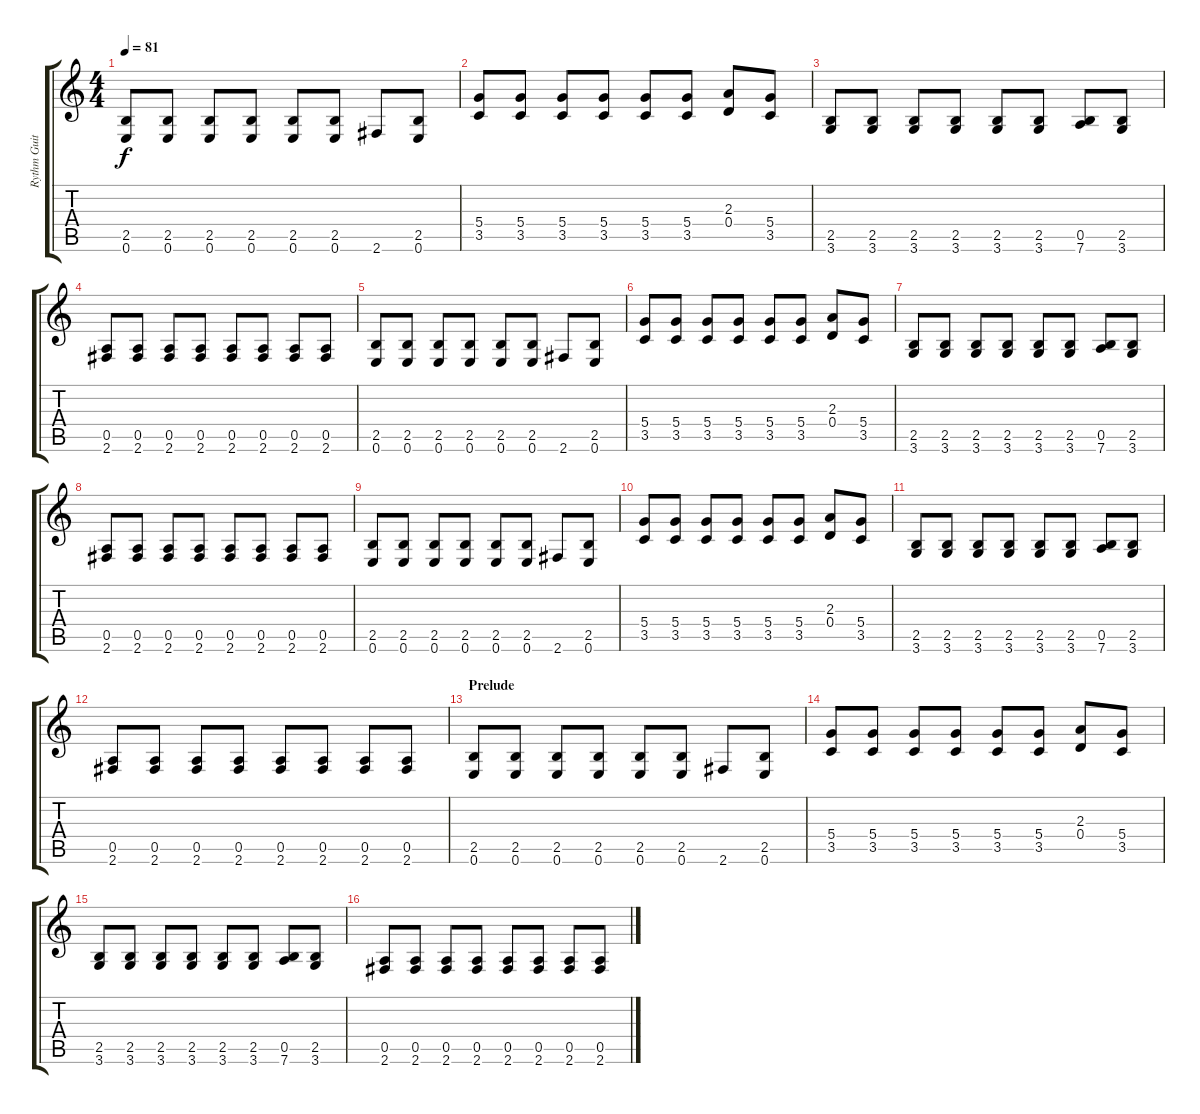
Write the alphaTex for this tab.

\track ("Rythm Guitar" "Rythm Guit") {instrument distortionguitar}
\staff {score tabs}
\tuning (E4 B3 G3 D3 A2 E2) {hide}
\ts (4 4)
\tempo 81
\clef g2
\ks c
(2.5 0.6).8{dy f volume 13} (2.5 0.6).8 (2.5 0.6).8 (2.5 0.6).8 (2.5 0.6).8 (2.5 0.6).8 2.6.8 (2.5 0.6).8 |
(5.4 3.5).8 (5.4 3.5).8 (5.4 3.5).8 (5.4 3.5).8 (5.4 3.5).8 (5.4 3.5).8 (2.3 0.4).8 (5.4 3.5).8 |
(2.5 3.6).8 (2.5 3.6).8 (2.5 3.6).8 (2.5 3.6).8 (2.5 3.6).8 (2.5 3.6).8 (0.5 7.6).8 (2.5 3.6).8 |
(0.5 2.6).8 (0.5 2.6).8 (0.5 2.6).8 (0.5 2.6).8 (0.5 2.6).8 (0.5 2.6).8 (0.5 2.6).8 (0.5 2.6).8 |
(2.5 0.6).8 (2.5 0.6).8 (2.5 0.6).8 (2.5 0.6).8 (2.5 0.6).8 (2.5 0.6).8 2.6.8 (2.5 0.6).8 |
(5.4 3.5).8 (5.4 3.5).8 (5.4 3.5).8 (5.4 3.5).8 (5.4 3.5).8 (5.4 3.5).8 (2.3 0.4).8 (5.4 3.5).8 |
(2.5 3.6).8 (2.5 3.6).8 (2.5 3.6).8 (2.5 3.6).8 (2.5 3.6).8 (2.5 3.6).8 (0.5 7.6).8 (2.5 3.6).8 |
(0.5 2.6).8 (0.5 2.6).8 (0.5 2.6).8 (0.5 2.6).8 (0.5 2.6).8 (0.5 2.6).8 (0.5 2.6).8 (0.5 2.6).8 |
(2.5 0.6).8 (2.5 0.6).8 (2.5 0.6).8 (2.5 0.6).8 (2.5 0.6).8 (2.5 0.6).8 2.6.8 (2.5 0.6).8 |
(5.4 3.5).8 (5.4 3.5).8 (5.4 3.5).8 (5.4 3.5).8 (5.4 3.5).8 (5.4 3.5).8 (2.3 0.4).8 (5.4 3.5).8 |
(2.5 3.6).8 (2.5 3.6).8 (2.5 3.6).8 (2.5 3.6).8 (2.5 3.6).8 (2.5 3.6).8 (0.5 7.6).8 (2.5 3.6).8 |
(0.5 2.6).8 (0.5 2.6).8 (0.5 2.6).8 (0.5 2.6).8 (0.5 2.6).8 (0.5 2.6).8 (0.5 2.6).8 (0.5 2.6).8 |
\section ("" "Prelude")
(2.5 0.6).8 (2.5 0.6).8 (2.5 0.6).8 (2.5 0.6).8 (2.5 0.6).8 (2.5 0.6).8 2.6.8 (2.5 0.6).8 |
(5.4 3.5).8 (5.4 3.5).8 (5.4 3.5).8 (5.4 3.5).8 (5.4 3.5).8 (5.4 3.5).8 (2.3 0.4).8 (5.4 3.5).8 |
(2.5 3.6).8 (2.5 3.6).8 (2.5 3.6).8 (2.5 3.6).8 (2.5 3.6).8 (2.5 3.6).8 (0.5 7.6).8 (2.5 3.6).8 |
(0.5 2.6).8 (0.5 2.6).8 (0.5 2.6).8 (0.5 2.6).8 (0.5 2.6).8 (0.5 2.6).8 (0.5 2.6).8 (0.5 2.6).8
